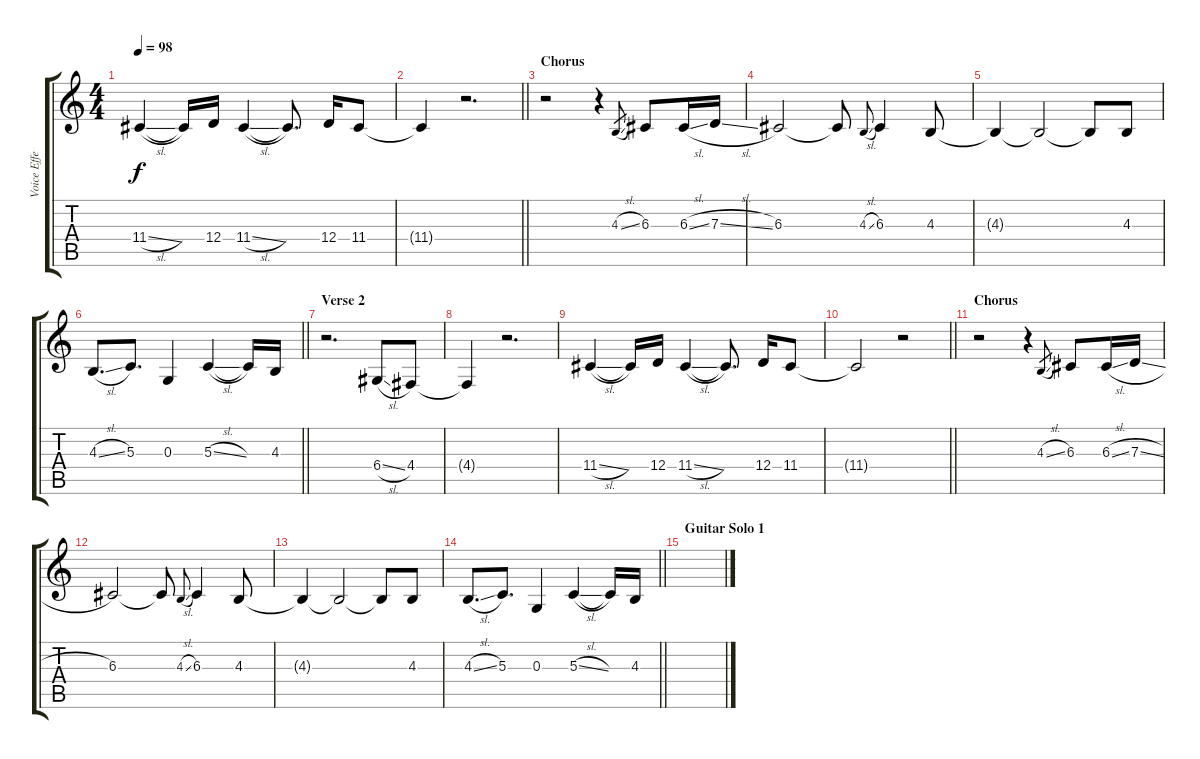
\track ("Voice Effect" "Voice Effe") {instrument stringensemble1}
\staff {score tabs}
\tuning (E4 B3 G3 D3 A2 E2) {hide}
\ts (4 4)
\tempo 98
\clef g2
\ks c
11.4{sl}.4{dy f} 11.4{t}.16 12.4.16 11.4{sl}.4 11.4{t}.8{d} 12.4.16 11.4.8 |
\barLineRight lightlight
11.4{t}.4 r.2{d} |
\section ("" "Chorus")
r.2 r.4 4.3{sl}.8{gr} 6.3.8 6.3{sl}.16 7.3{sl}.16 |
6.3.2 6.3{t}.8 4.3{sl}.8{gr onbeat} 6.3.4 4.3.8 |
4.3{t}.4 4.3{t}.2 4.3{t}.8 4.3.8 |
\barLineRight lightlight
4.3{sl}.8{d} 5.3.8{d} 0.3.4 5.3{sl}.4 5.3{t}.16 4.3.16 |
\section ("" "Verse 2")
r.2{d} 6.4{sl}.8 4.4.8 |
4.4{t}.4 r.2{d} |
11.4{sl}.4 11.4{t}.16 12.4.16 11.4{sl}.4 11.4{t}.8{d} 12.4.16 11.4.8 |
\barLineRight lightlight
11.4{t}.2 r.2 |
\section ("" "Chorus")
r.2 r.4 4.3{sl}.8{gr} 6.3.8 6.3{sl}.16 7.3{sl}.16 |
6.3.2 6.3{t}.8 4.3{sl}.8{gr onbeat} 6.3.4 4.3.8 |
4.3{t}.4 4.3{t}.2 4.3{t}.8 4.3.8 |
\barLineRight lightlight
4.3{sl}.8{d} 5.3.8{d} 0.3.4 5.3{sl}.4 5.3{t}.16 4.3.16 |
\section ("" "Guitar Solo 1")
